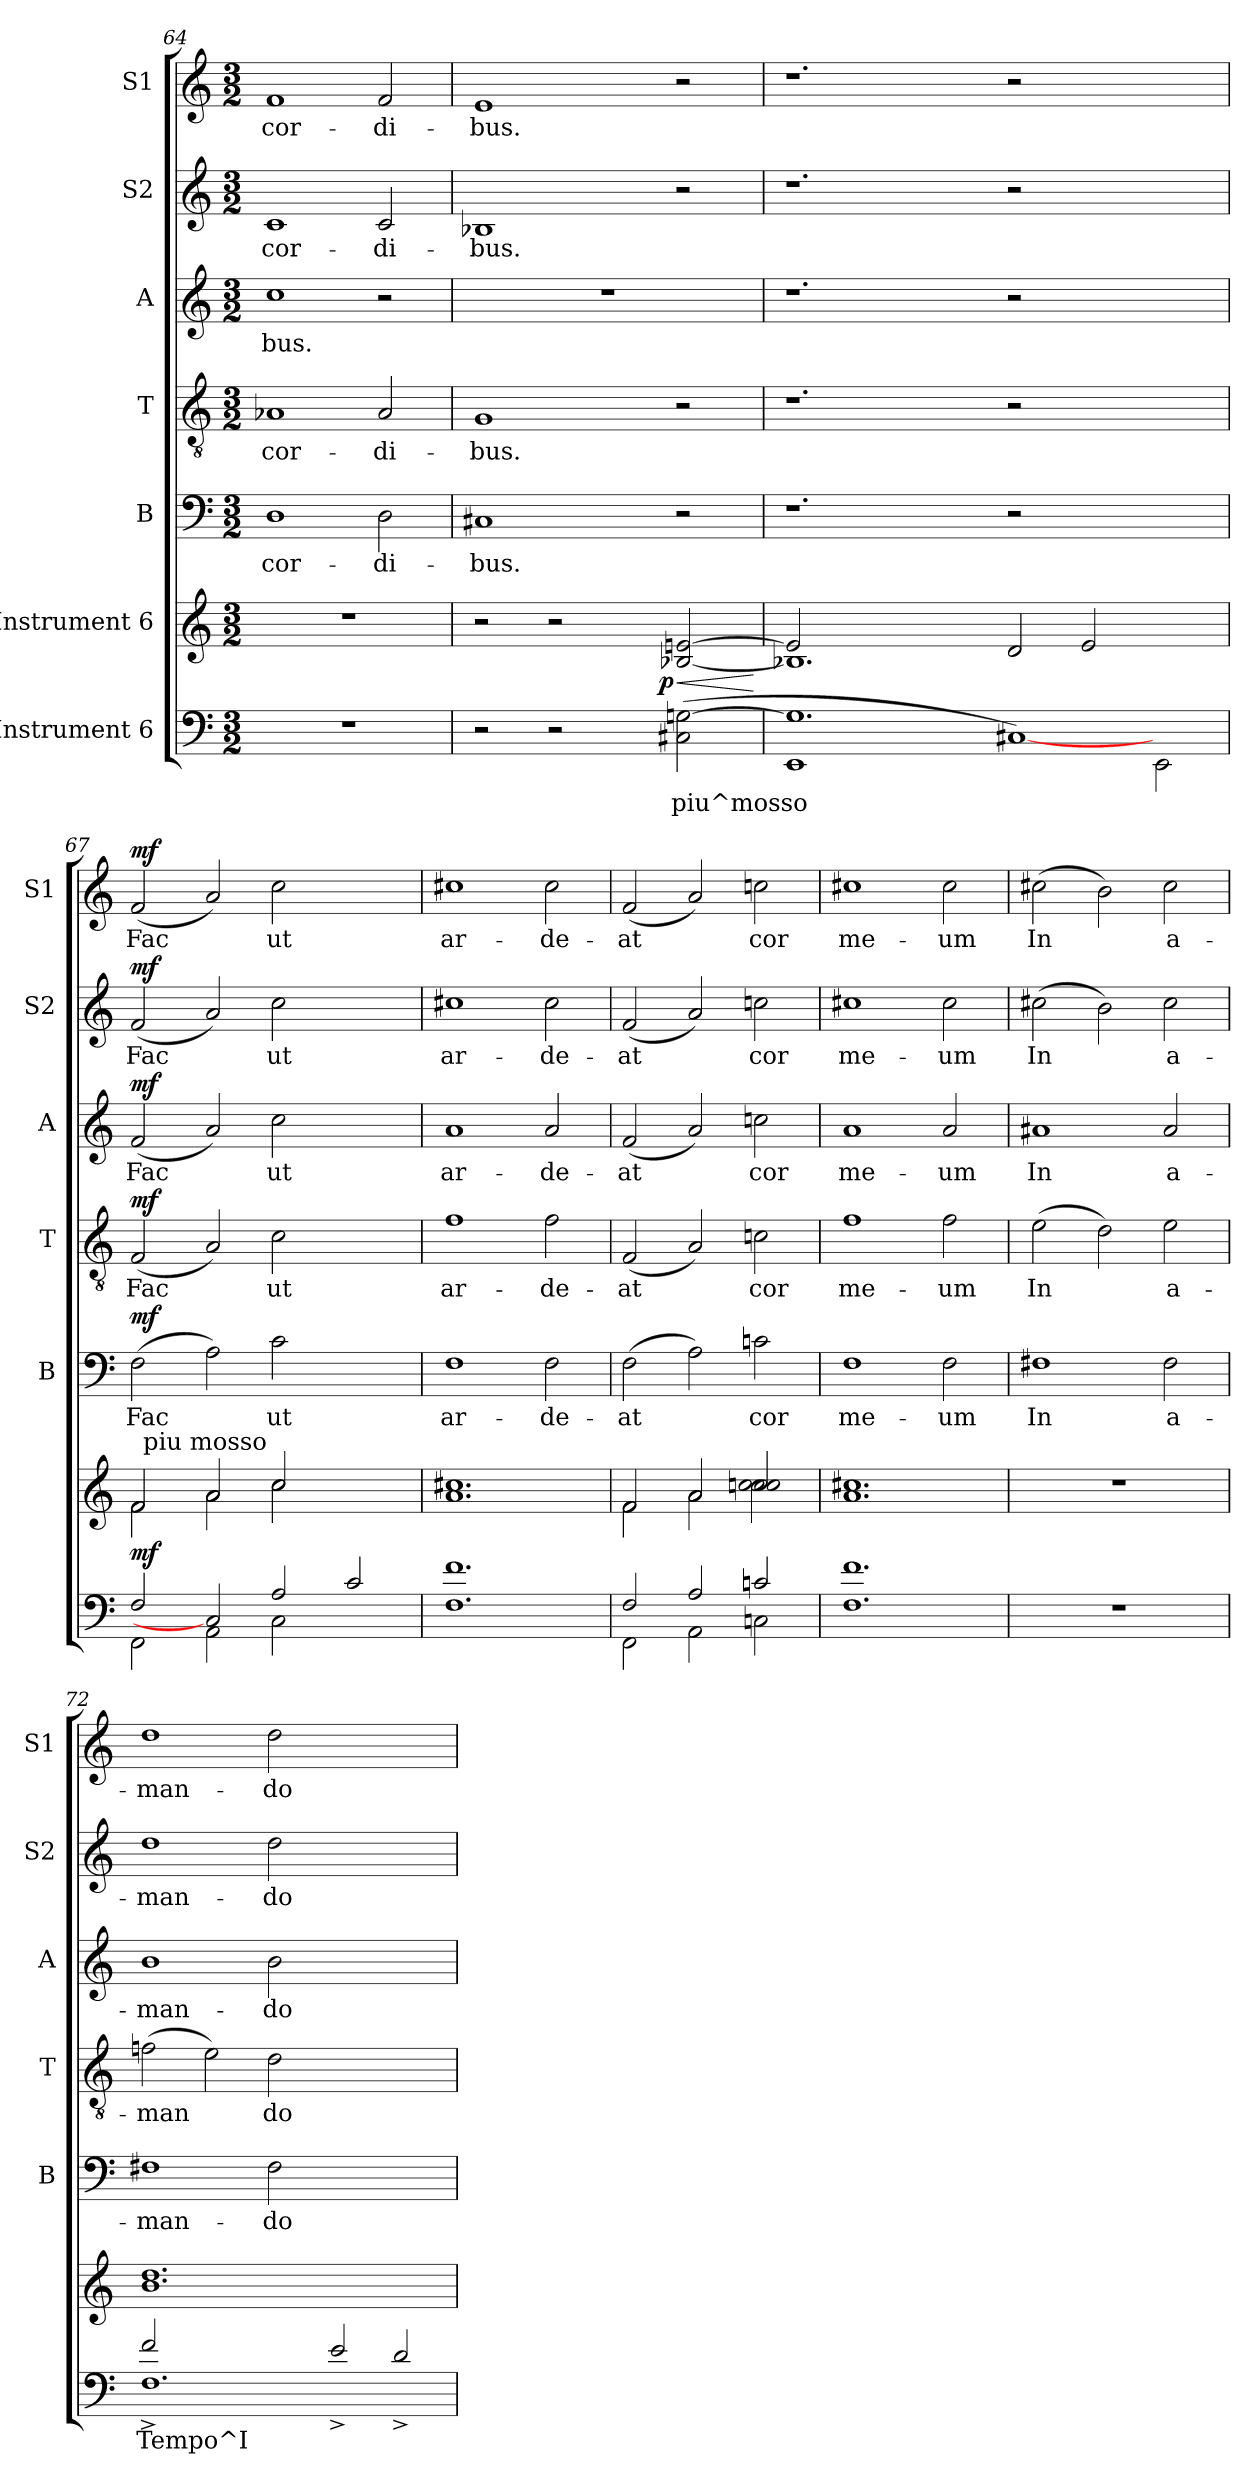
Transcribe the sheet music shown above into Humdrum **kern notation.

**kern	**text	**kern	**dynam	**kern	**text	**dynam	**kern	**text	**dynam	**kern	**text	**dynam	**kern	**text	**dynam	**kern	**text	**dynam
*part7	*part7	*part6	*part6	*part5	*part5	*part5	*part4	*part4	*part4	*part3	*part3	*part3	*part2	*part2	*part2	*part1	*part1	*part1
*staff7	*staff7	*staff6	*staff6	*staff5	*staff5	*staff5	*staff4	*staff4	*staff4	*staff3	*staff3	*staff3	*staff2	*staff2	*staff2	*staff1	*staff1	*staff1
*I"Instrument 6	*	*I"Instrument 6	*	*I"B	*	*	*I"T	*	*	*I"A	*	*	*I"S2	*	*	*I"S1	*	*
*	*	*	*	*I'B	*	*	*I'T	*	*	*I'A	*	*	*I'S2	*	*	*I'S1	*	*
*clefF4	*	*clefG2	*	*clefF4	*	*	*clefGv2	*	*	*clefG2	*	*	*clefG2	*	*	*clefG2	*	*
*k[]	*	*k[]	*	*k[]	*	*	*k[]	*	*	*k[]	*	*	*k[]	*	*	*k[]	*	*
*C:	*	*C:	*	*C:	*	*	*C:	*	*	*C:	*	*	*C:	*	*	*C:	*	*
*M3/2	*	*M3/2	*	*M3/2	*	*	*M3/2	*	*	*M3/2	*	*	*M3/2	*	*	*M3/2	*	*
=64	=64	=64	=64	=64	=64	=64	=64	=64	=64	=64	=64	=64	=64	=64	=64	=64	=64	=64
!	!	!	!	!	!LO:LY:b:cj	!	!	!LO:LY:b:cj	!	!	!LO:LY:b:cj	!	!	!LO:LY:b:cj	!	!	!LO:LY:b:cj	!
1.r	.	1.r	.	1D	cor-	.	1A-X	cor-	.	1cc	-bus.	.	1c	cor-	.	1f	cor-	.
!	!	!	!	!	!LO:LY:b:cj	!	!	!LO:LY:b:cj	!	!	!	!	!	!LO:LY:b:cj	!	!	!LO:LY:b:cj	!
.	.	.	.	2D\	-di-	.	2A-/	-di-	.	2r	.	.	2c/	-di-	.	2f/	-di-	.
=65	=65	=65	=65	=65	=65	=65	=65	=65	=65	=65	=65	=65	=65	=65	=65	=65	=65	=65
!	!	!	!	!	!LO:LY:b:cj	!	!	!LO:LY:b:cj	!	!	!	!	!	!LO:LY:b:cj	!	!	!LO:LY:b:cj	!
*	*	*^	*	*	*	*	*	*	*	*	*	*	*	*	*	*	*	*
2r	.	2r	2ryy	.	1C#X	-bus.	.	1G	-bus.	.	1.r	.	.	1B-X	-bus.	.	1e	-bus.	.
2r	.	2r	4ryy	.	.	.	.	.	.	.	.	.	.	.	.	.	.	.	.
.	.	.	8ryy	.	.	.	.	.	.	.	.	.	.	.	.	.	.	.	.
.	.	.	16ryy	.	.	.	.	.	.	.	.	.	.	.	.	.	.	.	.
.	.	.	64ryy	.	.	.	.	.	.	.	.	.	.	.	.	.	.	.	.
!	!	!	!	!LO:DY:b	!	!	!	!	!	!	!	!	!	!	!	!	!	!	!
.	.	.	2ryy	p	.	.	.	.	.	.	.	.	.	.	.	.	.	.	.
!	!LO:LY:b	!	!	!LO:HP:b	!	!	!	!	!	!	!	!	!	!	!	!	!	!	!
(<2C#X\ [>2Gn\	-piu^mosso	[<2B-X/ [>2en/	.	<	2r	.	.	2r	.	.	.	.	.	2r	.	.	2r	.	.
.	.	.	32.ryy	.	.	.	.	.	.	.	.	.	.	.	.	.	.	.	.
.	.	.	.	[	.	.	.	.	.	.	.	.	.	.	.	.	.	.	.
=66	=66	=66	=66	=66	=66	=66	=66	=66	=66	=66	=66	=66	=66	=66	=66	=66	=66	=66	=66
*^	*	*	*	*	*	*	*	*	*	*	*	*	*	*	*	*	*	*	*
1.G]	1EE	.	1.B-X]	2e/]	.	1.r	.	.	1.r	.	.	1.r	.	.	1.r	.	.	1.r	.	.
.	.	.	.	2ryy	.	.	.	.	.	.	.	.	.	.	.	.	.	.	.	.
.	0ryy	.	.	0ryy	.	.	.	.	.	.	.	.	.	.	.	.	.	.	.	.
[1C#)	.	.	2d/	.	.	2r	.	.	2r	.	.	2r	.	.	2r	.	.	2r	.	.
.	.	.	2e/	.	.	1ryy	.	.	1ryy	.	.	1ryy	.	.	1ryy	.	.	1ryy	.	.
!	!	!LO:LY:b	!	!	!	!	!	!	!	!	!	!	!	!	!	!	!	!	!	!
2EE\	.	.	2ryy	.	.	.	.	.	.	.	.	.	.	.	.	.	.	.	.	.
*	*	*	*v	*v	*	*	*	*	*	*	*	*	*	*	*	*	*	*	*	*
!!LO:PB:g=z
=67	=67	=67	=67	=67	=67	=67	=67	=67	=67	=67	=67	=67	=67	=67	=67	=67	=67	=67	=67
!	!	!LO:LY:b	!	!LO:DY:b	!	!LO:LY:b:cj	!LO:DY:a	!	!LO:LY:b:cj	!LO:DY:a	!	!LO:LY:b:cj	!LO:DY:a	!	!LO:LY:b:cj	!LO:DY:a	!	!LO:LY:b:cj	!LO:DY:a
*	*	*	*^	*	*	*	*	*	*	*	*	*	*	*	*	*	*	*	*
*	*	*	*	*^	*	*	*	*	*	*	*	*	*	*	*	*	*	*	*	*
2F/	2FF\	.	2f\	2f/	32ryy	mf	(>2F\	Fac	mf	(<2F/	Fac	mf	(<2f/	Fac	mf	(<2f/	Fac	mf	(<2f/	Fac	mf
!	!	!	!	!	!LO:TX:a:t=piu mosso	!	!	!	!	!	!	!	!	!	!	!	!	!	!	!	!
.	.	.	.	.	1ryy	.	.	.	.	.	.	.	.	.	.	.	.	.	.	.	.
!	!	!LO:LY:b	!	!	!	!	!	!LO:LY:b:cj	!	!	!LO:LY:b:cj	!	!	!LO:LY:b:cj	!	!	!LO:LY:b:cj	!	!	!LO:LY:b:cj	!
2C#]	2AA\	.	2a/	2a\	.	.	2A\)	.	.	2A/)	.	.	2a/)	.	.	2a/)	.	.	2a/)	.	.
!	!	!LO:LY:b	!	!	!	!	!	!LO:LY:b:cj	!	!	!LO:LY:b:cj	!	!	!LO:LY:b:cj	!	!	!LO:LY:b:cj	!	!	!LO:LY:b:cj	!
2A/	2C\	.	2cc/	2cc\	.	.	2c\	ut	.	2c\	ut	.	2cc\	ut	.	2cc\	ut	.	2cc\	ut	.
.	.	.	.	.	2ryy	.	.	.	.	.	.	.	.	.	.	.	.	.	.	.	.
2c/	2ryy	.	2ryy	2ryy	.	.	2ryy	.	.	2ryy	.	.	2ryy	.	.	2ryy	.	.	2ryy	.	.
.	.	.	.	.	4...ryy	.	.	.	.	.	.	.	.	.	.	.	.	.	.	.	.
=68	=68	=68	=68	=68	=68	=68	=68	=68	=68	=68	=68	=68	=68	=68	=68	=68	=68	=68	=68	=68	=68
!	!	!LO:LY:b	!	!	!	!	!	!LO:LY:b:cj	!	!	!LO:LY:b:cj	!	!	!LO:LY:b:cj	!	!	!LO:LY:b:cj	!	!	!LO:LY:b:cj	!
*v	*v	*	*	*	*	*	*	*	*	*	*	*	*	*	*	*	*	*	*	*	*
*	*	*v	*v	*v	*	*	*	*	*	*	*	*	*	*	*	*	*	*	*	*
1.f 1.F	.	1.a 1.cc#X	.	1F	ar-	.	1f	ar-	.	1a	ar-	.	1cc#X	ar-	.	1cc#X	ar-	.
!	!	!	!	!	!LO:LY:b:cj	!	!	!LO:LY:b:cj	!	!	!LO:LY:b:cj	!	!	!LO:LY:b:cj	!	!	!LO:LY:b:cj	!
.	.	.	.	2F\	-de-	.	2f\	-de-	.	2a/	-de-	.	2cc#\	-de-	.	2cc#\	-de-	.
=69	=69	=69	=69	=69	=69	=69	=69	=69	=69	=69	=69	=69	=69	=69	=69	=69	=69	=69
*^	*	*	*	*	*	*	*	*	*	*	*	*	*	*	*	*	*	*
!	!	!LO:LY:b	!	!	!	!LO:LY:b:cj	!	!	!LO:LY:b:cj	!	!	!LO:LY:b:cj	!	!	!LO:LY:b:cj	!	!	!LO:LY:b:cj	!
*	*	*	*^	*	*	*	*	*	*	*	*	*	*	*	*	*	*	*	*
2F/	2FF\	.	2f\	2f/	.	(>2F\	-at	.	(<2F/	-at	.	(<2f/	-at	.	(<2f/	-at	.	(<2f/	-at	.
!	!	!LO:LY:b	!	!	!	!	!LO:LY:b:cj	!	!	!LO:LY:b:cj	!	!	!LO:LY:b:cj	!	!	!LO:LY:b:cj	!	!	!LO:LY:b:cj	!
2A/	2AA\	.	2a\	2a/	.	2A\)	.	.	2A/)	.	.	2a/)	.	.	2a/)	.	.	2a/)	.	.
!	!	!LO:LY:b	!	!	!	!	!LO:LY:b:cj	!	!	!LO:LY:b:cj	!	!	!LO:LY:b:cj	!	!	!LO:LY:b:cj	!	!	!LO:LY:b:cj	!
2cn/	2Cn\	.	2ccn/ 2cc/	2cc\ 2cc\	.	2cn\	cor	.	2cn\	cor	.	2ccn\	cor	.	2ccn\	cor	.	2ccn\	cor	.
=70	=70	=70	=70	=70	=70	=70	=70	=70	=70	=70	=70	=70	=70	=70	=70	=70	=70	=70	=70	=70
!	!	!LO:LY:b	!	!	!	!	!LO:LY:b:cj	!	!	!LO:LY:b:cj	!	!	!LO:LY:b:cj	!	!	!LO:LY:b:cj	!	!	!LO:LY:b:cj	!
*v	*v	*	*	*	*	*	*	*	*	*	*	*	*	*	*	*	*	*	*	*
*	*	*v	*v	*	*	*	*	*	*	*	*	*	*	*	*	*	*	*	*
1.f 1.F	.	1.a 1.cc#X	.	1F	me-	.	1f	me-	.	1a	me-	.	1cc#X	me-	.	1cc#X	me-	.
!	!	!	!	!	!LO:LY:b:cj	!	!	!LO:LY:b:cj	!	!	!LO:LY:b:cj	!	!	!LO:LY:b:cj	!	!	!LO:LY:b:cj	!
.	.	.	.	2F\	-um	.	2f\	-um	.	2a/	-um	.	2cc#\	-um	.	2cc#\	-um	.
!!LO:PB:g=z
=71	=71	=71	=71	=71	=71	=71	=71	=71	=71	=71	=71	=71	=71	=71	=71	=71	=71	=71
!	!	!	!	!	!LO:LY:b:cj	!	!	!LO:LY:b:cj	!	!	!LO:LY:b:cj	!	!	!LO:LY:b:cj	!	!	!LO:LY:b:cj	!
1.r	.	1.r	.	1F#X	In	.	(>2e\	In	.	1a#X	In	.	(>2cc#X\	In	.	(>2cc#X\	In	.
!	!	!	!	!	!	!	!	!LO:LY:b:cj	!	!	!	!	!	!LO:LY:b:cj	!	!	!LO:LY:b:cj	!
.	.	.	.	.	.	.	2d\)	.	.	.	.	.	2b\)	.	.	2b\)	.	.
!	!	!	!	!	!LO:LY:b:cj	!	!	!LO:LY:b:cj	!	!	!LO:LY:b:cj	!	!	!LO:LY:b:cj	!	!	!LO:LY:b:cj	!
.	.	.	.	2F#\	a-	.	2e\	a-	.	2a#/	a-	.	2cc#\	a-	.	2cc#\	a-	.
=72	=72	=72	=72	=72	=72	=72	=72	=72	=72	=72	=72	=72	=72	=72	=72	=72	=72	=72
*^	*	*	*	*	*	*	*	*	*	*	*	*	*	*	*	*	*	*
!	!	!LO:LY:b	!	!	!	!LO:LY:b:cj	!	!	!LO:LY:b:cj	!	!	!LO:LY:b:cj	!	!	!LO:LY:b:cj	!	!	!LO:LY:b:cj	!
1.F	2f^>/	Tempo^I	1.b 1.dd	.	1F#X	-man-	.	(>2fn\	-man-	.	1b	-man-	.	1dd	-man-	.	1dd	-man-	.
!	!	!	!	!	!	!	!	!	!LO:LY:b:cj	!	!	!	!	!	!	!	!	!	!
.	0ryy	.	.	.	.	.	.	2e\)	--	.	.	.	.	.	.	.	.	.	.
!	!	!	!	!	!	!LO:LY:b:cj	!	!	!LO:LY:b:cj	!	!	!LO:LY:b:cj	!	!	!LO:LY:b:cj	!	!	!LO:LY:b:cj	!
.	.	.	.	.	2F#\	-do	.	2d\	-do	.	2b\	-do	.	2dd\	-do	.	2dd\	-do	.
!	!	!LO:LY:b	!	!	!	!	!	!	!	!	!	!	!	!	!	!	!	!	!
2e^>/	.	.	1ryy	.	1ryy	.	.	1ryy	.	.	1ryy	.	.	1ryy	.	.	1ryy	.	.
!	!	!LO:LY:b	!	!	!	!	!	!	!	!	!	!	!	!	!	!	!	!	!
2d^>/	.	.	.	.	.	.	.	.	.	.	.	.	.	.	.	.	.	.	.
*v	*v	*	*	*	*	*	*	*	*	*	*	*	*	*	*	*	*	*	*
=	=	=	=	=	=	=	=	=	=	=	=	=	=	=	=	=	=	=
*-	*-	*-	*-	*-	*-	*-	*-	*-	*-	*-	*-	*-	*-	*-	*-	*-	*-	*-
